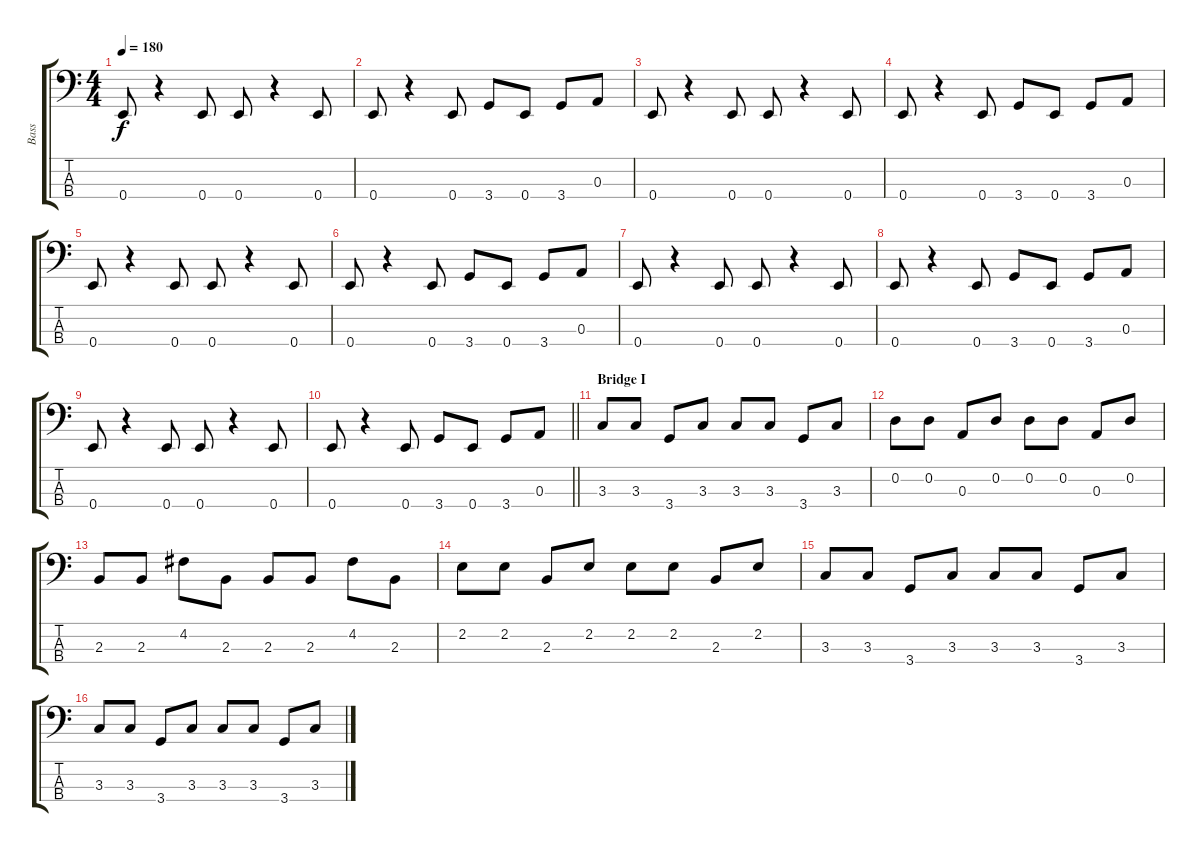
\track ("Bass" "Bass") {instrument electricbasspick}
\staff {score tabs}
\tuning (G2 D2 A1 E1) {hide}
\ts (4 4)
\tempo 180
\clef f4
\ks c
0.4.8{dy f} r.4 0.4.8 0.4.8 r.4 0.4.8 |
0.4.8 r.4 0.4.8 3.4.8 0.4.8 3.4.8 0.3.8 |
0.4.8 r.4 0.4.8 0.4.8 r.4 0.4.8 |
0.4.8 r.4 0.4.8 3.4.8 0.4.8 3.4.8 0.3.8 |
0.4.8 r.4 0.4.8 0.4.8 r.4 0.4.8 |
0.4.8 r.4 0.4.8 3.4.8 0.4.8 3.4.8 0.3.8 |
0.4.8 r.4 0.4.8 0.4.8 r.4 0.4.8 |
0.4.8 r.4 0.4.8 3.4.8 0.4.8 3.4.8 0.3.8 |
0.4.8 r.4 0.4.8 0.4.8 r.4 0.4.8 |
\barLineRight lightlight
0.4.8 r.4 0.4.8 3.4.8 0.4.8 3.4.8 0.3.8 |
\section ("" "Bridge I")
3.3.8 3.3.8 3.4.8 3.3.8 3.3.8 3.3.8 3.4.8 3.3.8 |
0.2.8 0.2.8 0.3.8 0.2.8 0.2.8 0.2.8 0.3.8 0.2.8 |
2.3.8 2.3.8 4.2.8 2.3.8 2.3.8 2.3.8 4.2.8 2.3.8 |
2.2.8 2.2.8 2.3.8 2.2.8 2.2.8 2.2.8 2.3.8 2.2.8 |
3.3.8 3.3.8 3.4.8 3.3.8 3.3.8 3.3.8 3.4.8 3.3.8 |
3.3.8 3.3.8 3.4.8 3.3.8 3.3.8 3.3.8 3.4.8 3.3.8
